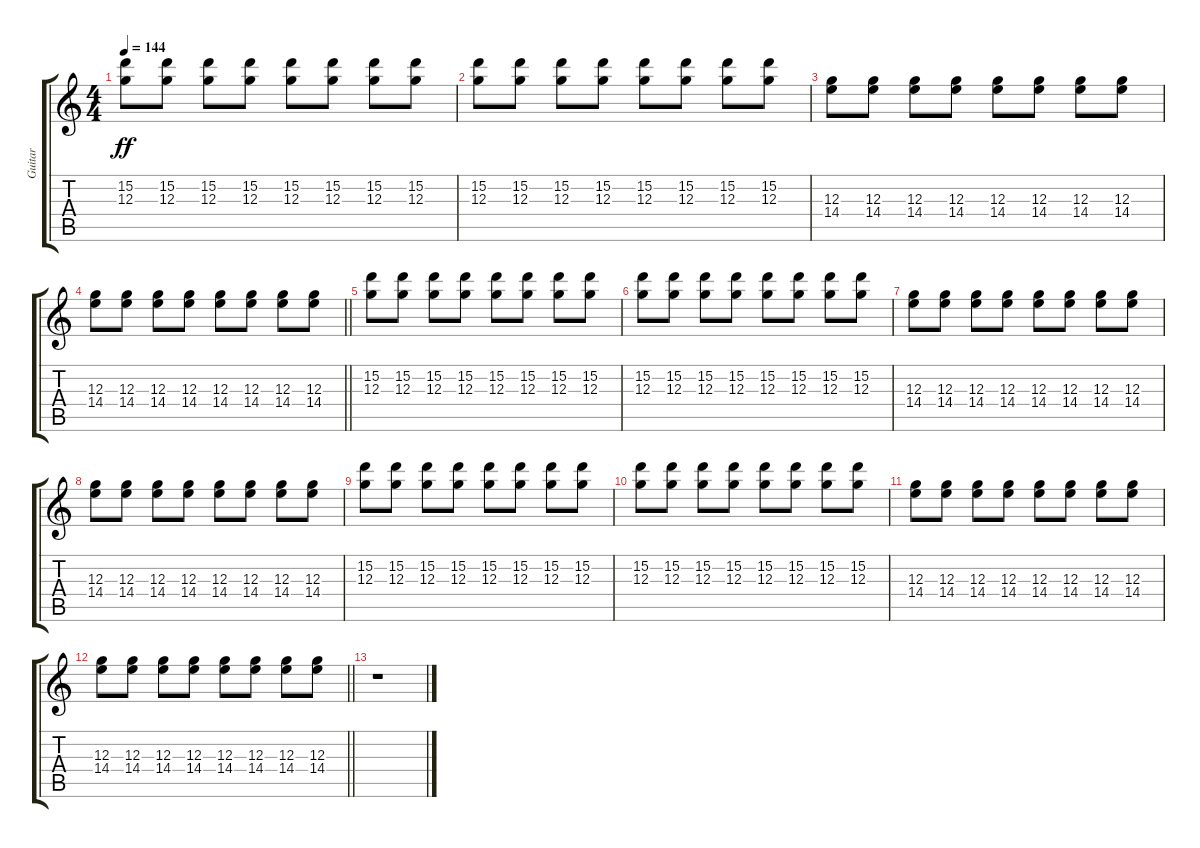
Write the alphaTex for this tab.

\track ("Guitar" "Guitar") {instrument overdrivenguitar}
\staff {score tabs}
\tuning (E4 B3 G3 D3 A2 E2) {hide}
\ts (4 4)
\tempo 144
\clef g2
\ks c
(15.2 12.3).8{dy ff} (15.2 12.3).8 (15.2 12.3).8 (15.2 12.3).8 (15.2 12.3).8 (15.2 12.3).8 (15.2 12.3).8 (15.2 12.3).8 |
(15.2 12.3).8 (15.2 12.3).8 (15.2 12.3).8 (15.2 12.3).8 (15.2 12.3).8 (15.2 12.3).8 (15.2 12.3).8 (15.2 12.3).8 |
(12.3 14.4).8 (12.3 14.4).8 (12.3 14.4).8 (12.3 14.4).8 (12.3 14.4).8 (12.3 14.4).8 (12.3 14.4).8 (12.3 14.4).8 |
\barLineRight lightlight
(12.3 14.4).8 (12.3 14.4).8 (12.3 14.4).8 (12.3 14.4).8 (12.3 14.4).8 (12.3 14.4).8 (12.3 14.4).8 (12.3 14.4).8 |
(15.2 12.3).8 (15.2 12.3).8 (15.2 12.3).8 (15.2 12.3).8 (15.2 12.3).8 (15.2 12.3).8 (15.2 12.3).8 (15.2 12.3).8 |
(15.2 12.3).8 (15.2 12.3).8 (15.2 12.3).8 (15.2 12.3).8 (15.2 12.3).8 (15.2 12.3).8 (15.2 12.3).8 (15.2 12.3).8 |
(12.3 14.4).8 (12.3 14.4).8 (12.3 14.4).8 (12.3 14.4).8 (12.3 14.4).8 (12.3 14.4).8 (12.3 14.4).8 (12.3 14.4).8 |
(12.3 14.4).8 (12.3 14.4).8 (12.3 14.4).8 (12.3 14.4).8 (12.3 14.4).8 (12.3 14.4).8 (12.3 14.4).8 (12.3 14.4).8 |
(15.2 12.3).8 (15.2 12.3).8 (15.2 12.3).8 (15.2 12.3).8 (15.2 12.3).8 (15.2 12.3).8 (15.2 12.3).8 (15.2 12.3).8 |
(15.2 12.3).8 (15.2 12.3).8 (15.2 12.3).8 (15.2 12.3).8 (15.2 12.3).8 (15.2 12.3).8 (15.2 12.3).8 (15.2 12.3).8 |
(12.3 14.4).8 (12.3 14.4).8 (12.3 14.4).8 (12.3 14.4).8 (12.3 14.4).8 (12.3 14.4).8 (12.3 14.4).8 (12.3 14.4).8 |
\barLineRight lightlight
(12.3 14.4).8 (12.3 14.4).8 (12.3 14.4).8 (12.3 14.4).8 (12.3 14.4).8 (12.3 14.4).8 (12.3 14.4).8 (12.3 14.4).8 |
r.1
